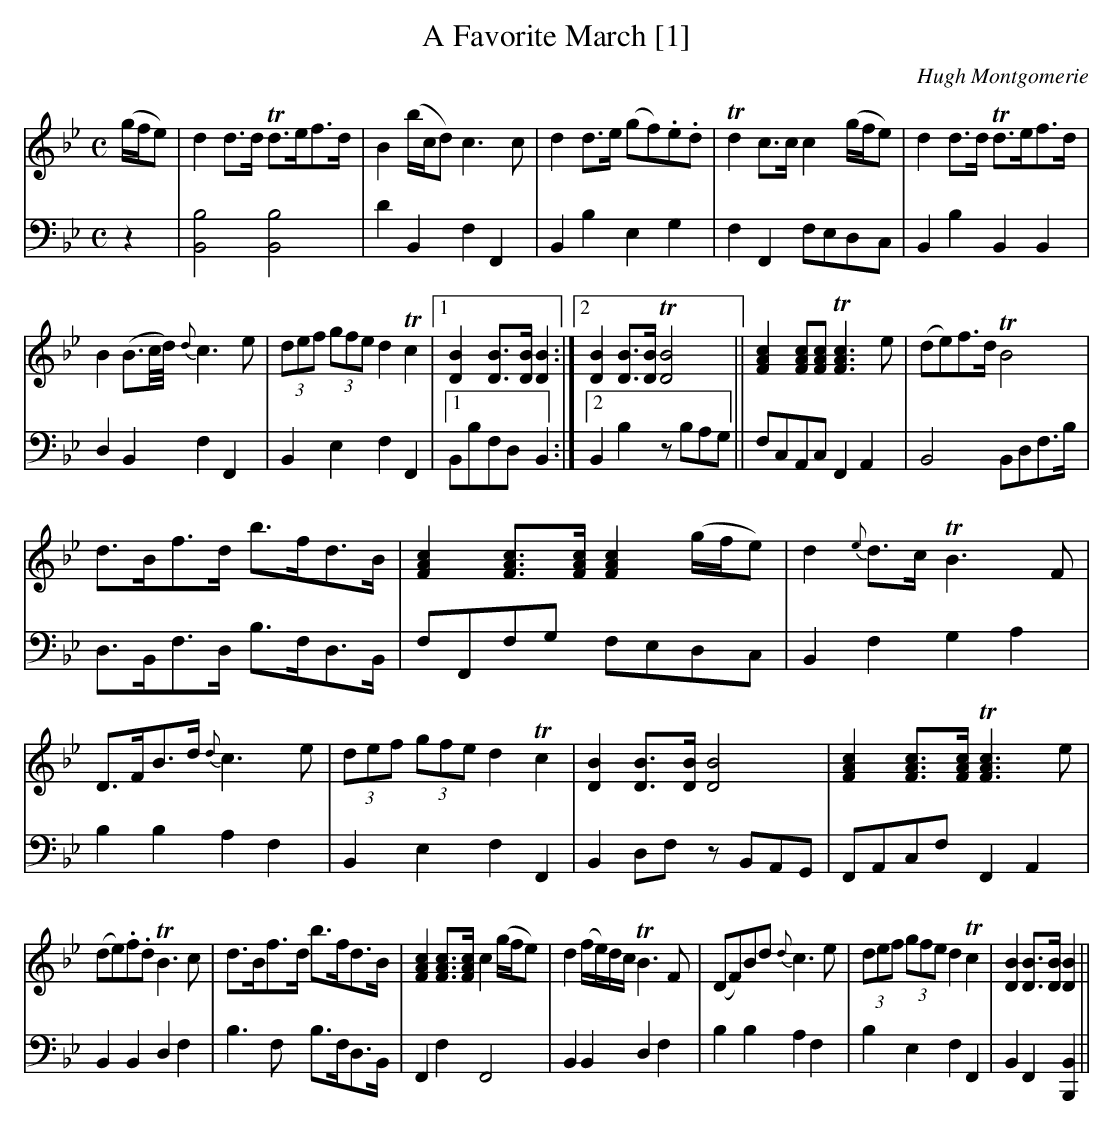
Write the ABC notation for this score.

X:1
T:Favorite March [1], A
C:Hugh Montgomerie
M:C
L:1/8
K:Bb
V:1
(g/f/e)|d2 d>d Td>ef>d|B2 (b/c/d) c3c|d2 d>e (gf).e.d|Td2 c>c c2 (g/f/e)|d2 d>d Td>ef>d|
B2 (B>c/d/4) {d}c3e|(3def (3gfe d2Tc2|1 [D2B2][DB]>[DB] [D2B2]:|2 [D2B2][DB]>[DB]T[D4B4]||[F2A2c2][FAc][FAc]T[F3A3c3]e|(de)f>d TB4|
d>Bf>d b>fd>B|[F2A2c2][FAc]>[FAc][F2A2c2] (g/f/e)|d2 {e}d>cTB3F|D>FB>d {d}c3e|(3def (3gfe d2Tc2|[D2B2][DB]>[DB][D4B4]|[F2A2c2][FAc]>[FAc] T[F3A3c3]e|
(de).f.d TB3c|d>Bf>d b>fd>B|[F2A2c2][FAc]>[FAc] c2 (g/f/e)|d2 (f/e/)d/c/ TB3F|(DF)Bd {d}c3e|(3def (3gfe d2Tc2|[D2B2][DB]>[DB][D2B2]||
V:2 clef = bass
z2|[B,,4B,4][B,,4B,4]|D2B,,2F,2F,,2|B,,2B,2E,2G,2|F,2F,,2F,E,D,C,|B,,2B,2B,,2B,,2|
D,2B,,2F,2F,,2|B,,2E,2F,2F,,2|1B,,B,F,D, B,,2:|2B,,2B,2 zB,A,G,||F,C,A,,C, F,,2A,,2|B,,4 B,,D,F,>B,|
D,>B,,F,>D, B,>F,D,>B,,|F,F,,F,G, F,E,D,C,|B,,2F,2G,2A,2|B,2B,2A,2F,2|B,,2E,2F,2F,,2|B,,2D,F, zB,,A,,G,,|F,,A,,C,F, F,,2A,,2|
B,,2B,,2D,2F,2|B,3F, B,>F,D,>B,,|F,,2F,2F,,4|B,,2B,,2D,2F,2|B,2B,2A,2F,2|B,2E,2F,2F,,2|B,,2F,,2[B,,,2B,,2]||
